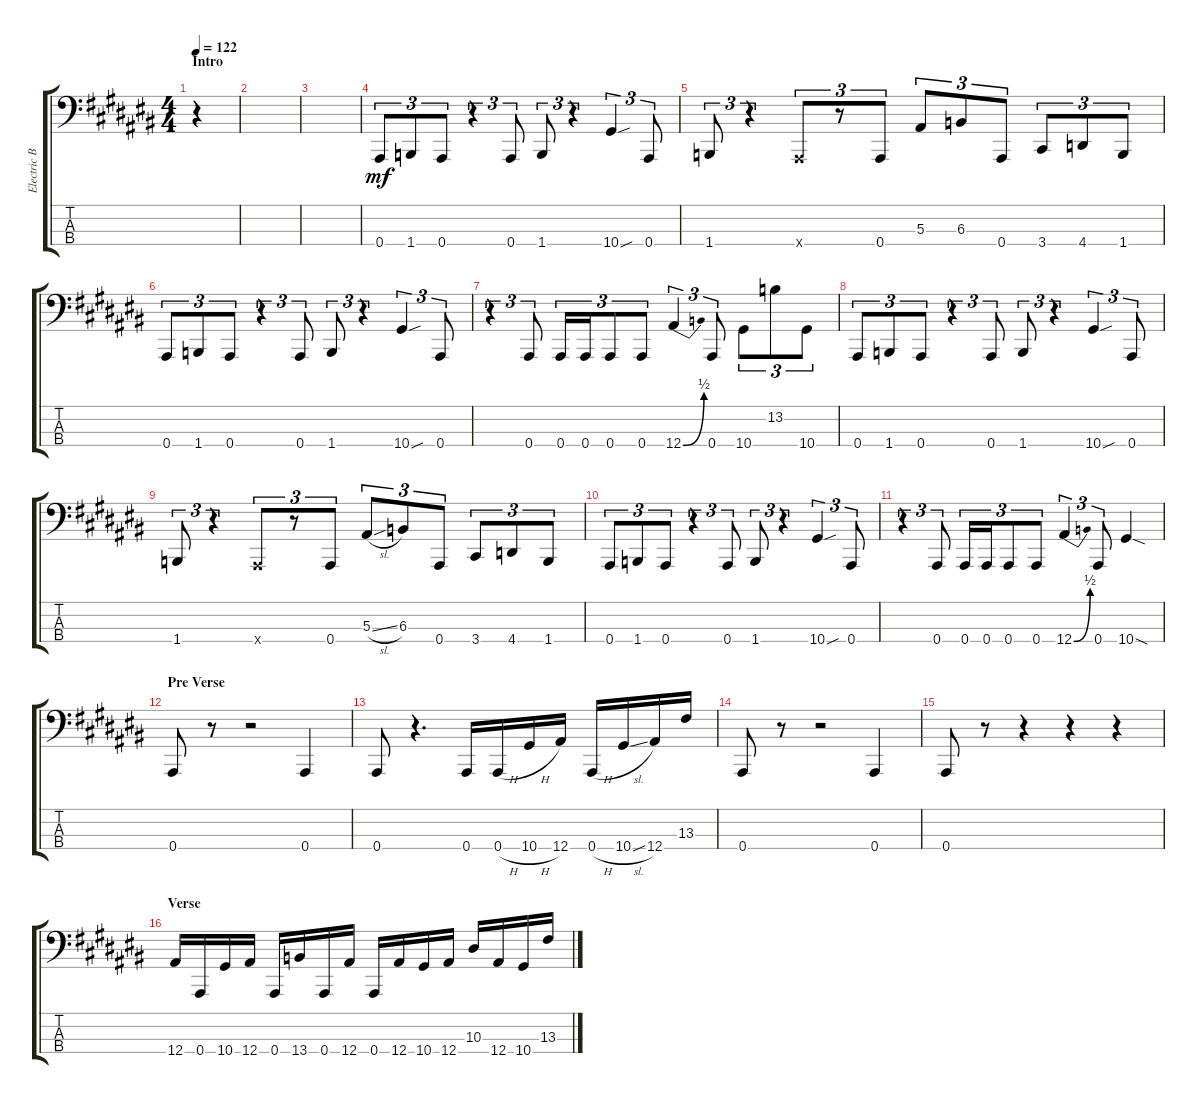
\track ("Electric Bass" "Electric B") {instrument electricbassfinger}
\staff {score tabs}
\tuning (Eb2 Bb1 F1 Bb0) {hide}
\ts (4 4)
\section ("" "Intro")
\tempo 122
\clef f4
\ks a#minor
r.4{dy mf instrument electricbassfinger} |
|
|
0.4.8{tu (3 2)} 1.4.8{tu (3 2)} 0.4.8{tu (3 2)} r.4{tu (3 2)} 0.4.8{tu (3 2)} 1.4.8{tu (3 2)} r.4{tu (3 2)} 10.4{sou}.4{tu (3 2)} 0.4.8{tu (3 2)} |
1.4.8{tu (3 2)} r.4{tu (3 2)} 0.4{x}.8{tu (3 2)} r.8{tu (3 2)} 0.4.8{tu (3 2)} 5.3.8{tu (3 2)} 6.3.8{tu (3 2)} 0.4.8{tu (3 2)} 3.4.8{tu (3 2)} 4.4.8{tu (3 2)} 1.4.8{tu (3 2)} |
0.4.8{tu (3 2)} 1.4.8{tu (3 2)} 0.4.8{tu (3 2)} r.4{tu (3 2)} 0.4.8{tu (3 2)} 1.4.8{tu (3 2)} r.4{tu (3 2)} 10.4{sou}.4{tu (3 2)} 0.4.8{tu (3 2)} |
r.4{tu (3 2)} 0.4.8{tu (3 2)} 0.4.16{tu (3 2)} 0.4.16{tu (3 2)} 0.4.8{tu (3 2)} 0.4.8{tu (3 2)} 12.4{be (bend 0 0 60 2)}.4{tu (3 2)} 0.4.8{tu (3 2)} 10.4.8{tu (3 2)} 13.2.8{tu (3 2)} 10.4.8{tu (3 2)} |
0.4.8{tu (3 2)} 1.4.8{tu (3 2)} 0.4.8{tu (3 2)} r.4{tu (3 2)} 0.4.8{tu (3 2)} 1.4.8{tu (3 2)} r.4{tu (3 2)} 10.4{sou}.4{tu (3 2)} 0.4.8{tu (3 2)} |
1.4.8{tu (3 2)} r.4{tu (3 2)} 0.4{x}.8{tu (3 2)} r.8{tu (3 2)} 0.4.8{tu (3 2)} 5.3{sl}.8{tu (3 2)} 6.3.8{tu (3 2)} 0.4.8{tu (3 2)} 3.4.8{tu (3 2)} 4.4.8{tu (3 2)} 1.4.8{tu (3 2)} |
0.4.8{tu (3 2)} 1.4.8{tu (3 2)} 0.4.8{tu (3 2)} r.4{tu (3 2)} 0.4.8{tu (3 2)} 1.4.8{tu (3 2)} r.4{tu (3 2)} 10.4{sou}.4{tu (3 2)} 0.4.8{tu (3 2)} |
r.4{tu (3 2)} 0.4.8{tu (3 2)} 0.4.16{tu (3 2)} 0.4.16{tu (3 2)} 0.4.8{tu (3 2)} 0.4.8{tu (3 2)} 12.4{be (bend 0 0 60 2)}.4{tu (3 2)} 0.4.8{tu (3 2)} 10.4{sod}.4 |
\section ("" "Pre Verse")
0.4.8 r.8 r.2 0.4.4 |
0.4.8 r.4{d} 0.4.16 0.4{h}.16 10.4{h}.16 12.4.16 0.4{h}.16 10.4{sl}.16 12.4.16 13.3.16 |
0.4.8 r.8 r.2 0.4.4 |
0.4.8 r.8 r.4 r.4 r.4 |
\section ("" "Verse")
12.4.16 0.4.16 10.4.16 12.4.16 0.4.16 13.4.16 0.4.16 12.4.16 0.4.16 12.4.16 10.4.16 12.4.16 10.3.16 12.4.16 10.4.16 13.3.16
